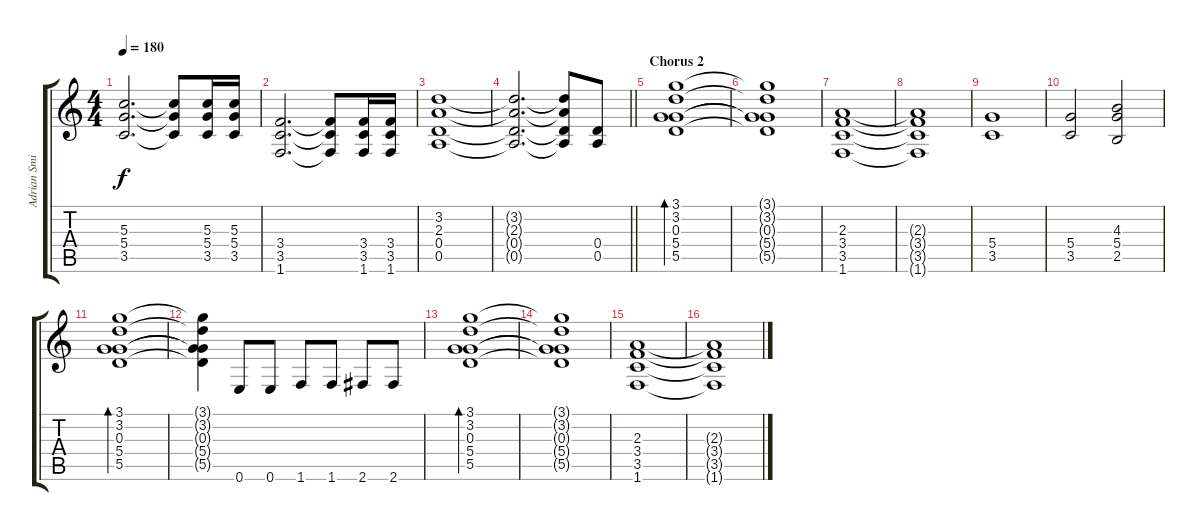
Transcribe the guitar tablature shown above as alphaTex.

\track ("Adrian Smith" "Adrian Smi") {instrument overdrivenguitar}
\staff {score tabs}
\tuning (E4 B3 G3 D3 A2 E2) {hide}
\ts (4 4)
\tempo 180
\clef g2
\ks c
(5.3 5.4 3.5).2{d dy f} (5.3{t} 5.4{t} 3.5{t}).8 (5.3 5.4 3.5).16 (5.3 5.4 3.5).16 |
(3.4 3.5 1.6).2{d} (3.4{t} 3.5{t} 1.6{t}).8 (3.4 3.5 1.6).16 (3.4 3.5 1.6).16 |
(3.2 2.3 0.4 0.5).1 |
\barLineRight lightlight
(3.2{t} 2.3{t} 0.4{t} 0.5{t}).2{d} (3.2{t} 2.3{t} 0.4{t} 0.5{t}).8 (0.4 0.5).8 |
\section ("" "Chorus 2")
(3.1 3.2 0.3 5.4 5.5).1{bd 240} |
(3.1{t} 3.2{t} 0.3{t} 5.4{t} 5.5{t}).1 |
(2.3 3.4 3.5 1.6).1 |
(2.3{t} 3.4{t} 3.5{t} 1.6{t}).1 |
(5.4 3.5).1 |
(5.4 3.5).2 (4.3 5.4 2.5).2 |
(3.1 3.2 0.3 5.4 5.5).1{bd 240} |
(3.1{t} 3.2{t} 0.3{t} 5.4{t} 5.5{t}).4 0.6.8 0.6.8 1.6.8 1.6.8 2.6.8 2.6.8 |
(3.1 3.2 0.3 5.4 5.5).1{bd 240} |
(3.1{t} 3.2{t} 0.3{t} 5.4{t} 5.5{t}).1 |
(2.3 3.4 3.5 1.6).1 |
(2.3{t} 3.4{t} 3.5{t} 1.6{t}).1
